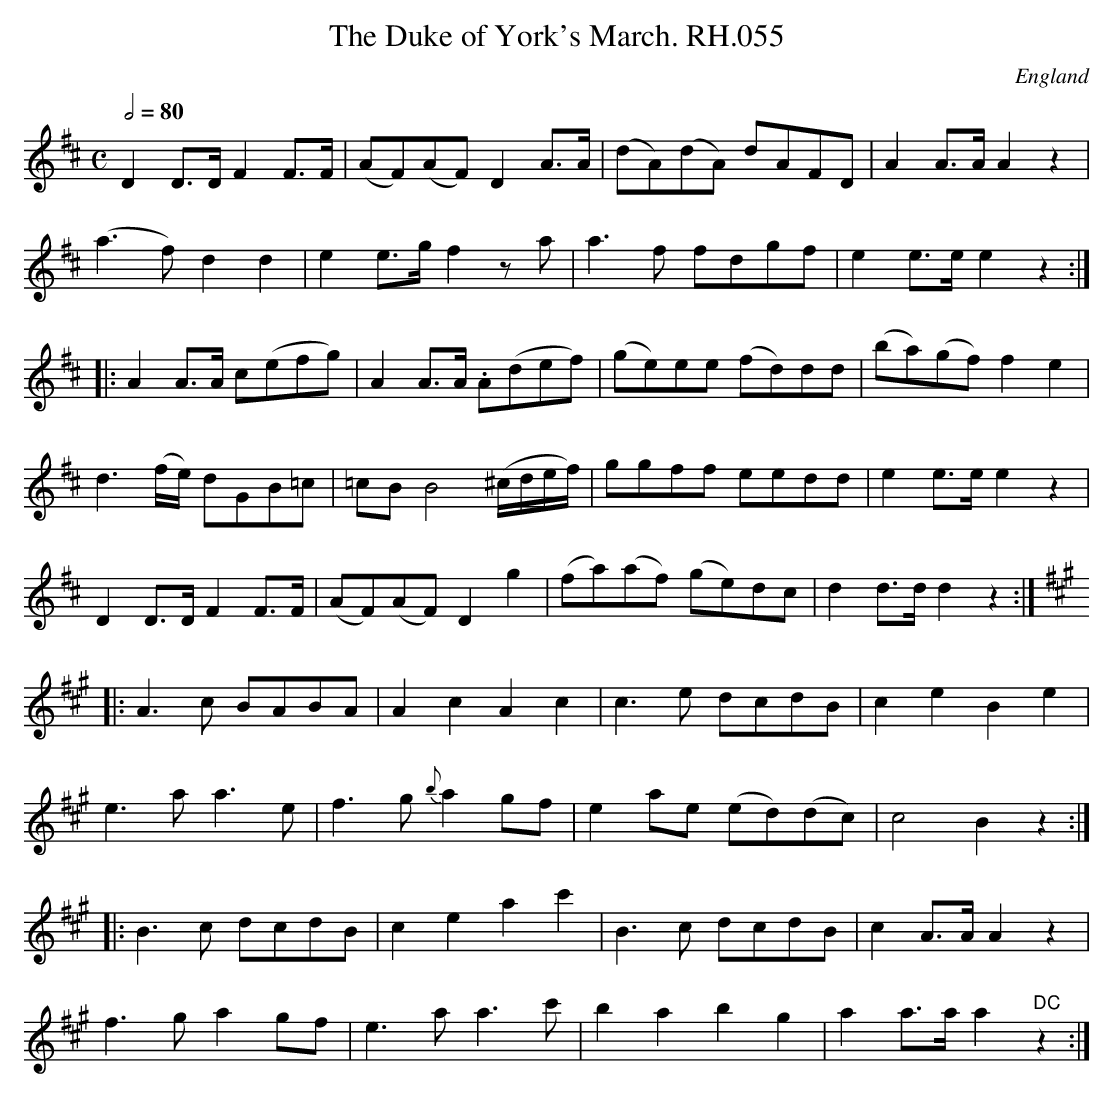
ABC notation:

X:1
T:Duke of York's March. RH.055, The
O:England
M:C
L:1/8
Q:2/4=80
K:D
D2D>D F2F>F|(AF)(AF) D2A>A|(dA)(dA) dAFD|\
A2A>A A2z2|
(a3f) d2d2|e2e>g f2za|\
a3f fdgf|e2e>e e2z2:|
|:A2A>A c(efg)|A2A>A .A(def)|(ge)ee (fd)dd|\
(ba)(gf) f2e2|
d3(f/e/) dGB=c|=cBB4(^c/d/e/f/)|\
ggff eedd|e2e>e e2z2|
D2D>D F2F>F|\
(AF)(AF) D2g2|(fa)(af) (ge)dc|d2d>d d2z2:|
K:A
|:A3c BABA|A2c2 A2c2|c3e dcdB|c2e2 B2e2|
e3a a3e|f3g {b}a2gf|e2ae (ed)(dc)|c4 B2z2:|
|:B3c dcdB|c2e2 a2c'2|B3c dcdB|c2A>A A2z2|
f3g a2gf|e3a a3c'|b2a2 b2g2|a2a>a a2" DC"z2:|
